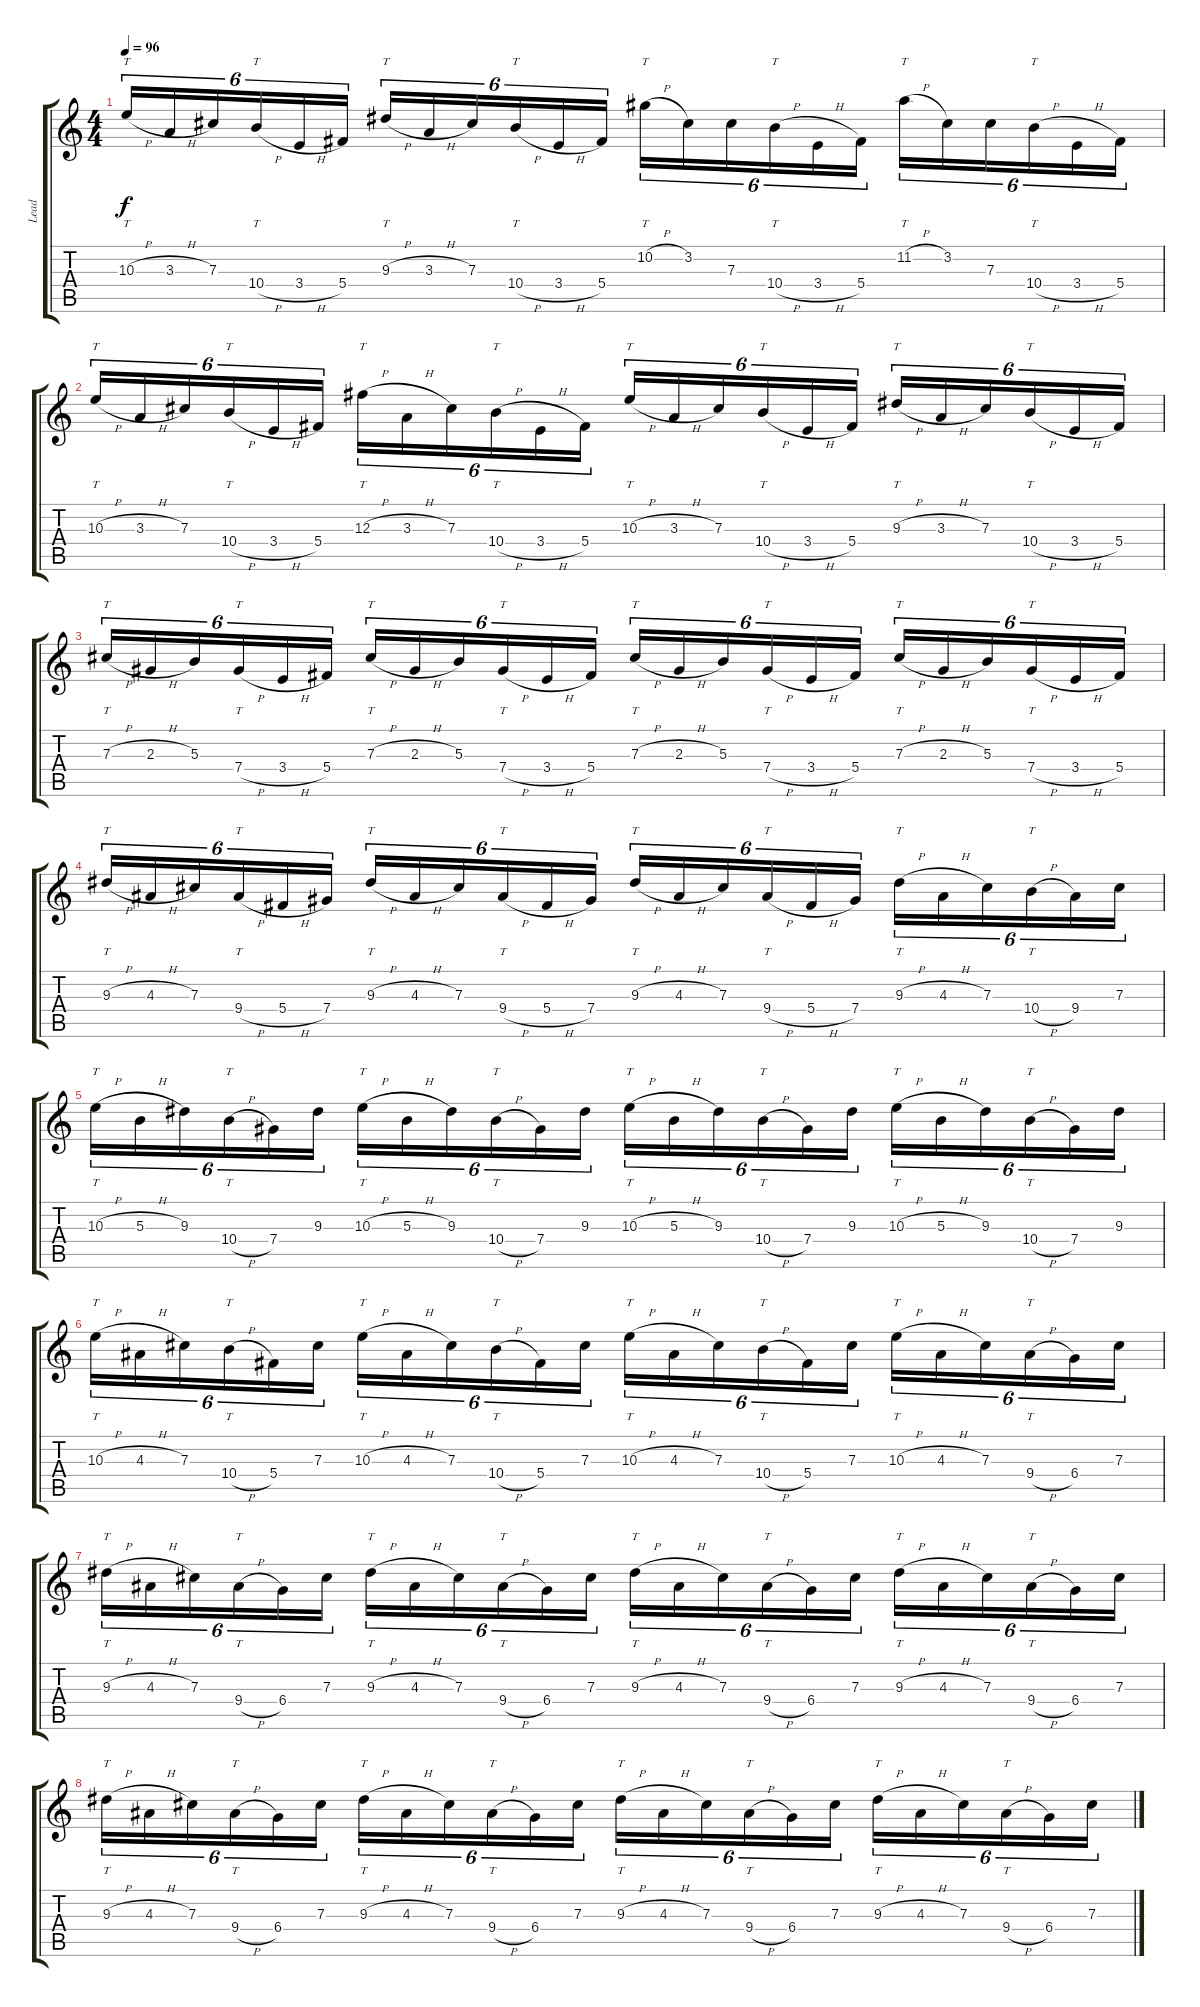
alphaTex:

\track ("Lead" "Lead") {instrument distortionguitar}
\staff {score tabs}
\tuning (Eb4 Bb3 Gb3 Db3 Ab2 Db2) {hide}
\ts (4 4)
\tempo 96
\clef g2
\ks c
10.3{h}.16{tt tu (6 4) dy f} 3.3{h}.16{tu (6 4)} 7.3.16{tu (6 4)} 10.4{h}.16{tt tu (6 4)} 3.4{h}.16{tu (6 4)} 5.4.16{tu (6 4)} 9.3{h}.16{tt tu (6 4)} 3.3{h}.16{tu (6 4)} 7.3.16{tu (6 4)} 10.4{h}.16{tt tu (6 4)} 3.4{h}.16{tu (6 4)} 5.4.16{tu (6 4)} 10.2{h}.16{tt tu (6 4)} 3.2.16{tu (6 4)} 7.3.16{tu (6 4)} 10.4{h}.16{tt tu (6 4)} 3.4{h}.16{tu (6 4)} 5.4.16{tu (6 4)} 11.2{h}.16{tt tu (6 4)} 3.2.16{tu (6 4)} 7.3.16{tu (6 4)} 10.4{h}.16{tt tu (6 4)} 3.4{h}.16{tu (6 4)} 5.4.16{tu (6 4)} |
10.3{h}.16{tt tu (6 4)} 3.3{h}.16{tu (6 4)} 7.3.16{tu (6 4)} 10.4{h}.16{tt tu (6 4)} 3.4{h}.16{tu (6 4)} 5.4.16{tu (6 4)} 12.3{h}.16{tt tu (6 4)} 3.3{h}.16{tu (6 4)} 7.3.16{tu (6 4)} 10.4{h}.16{tt tu (6 4)} 3.4{h}.16{tu (6 4)} 5.4.16{tu (6 4)} 10.3{h}.16{tt tu (6 4)} 3.3{h}.16{tu (6 4)} 7.3.16{tu (6 4)} 10.4{h}.16{tt tu (6 4)} 3.4{h}.16{tu (6 4)} 5.4.16{tu (6 4)} 9.3{h}.16{tt tu (6 4)} 3.3{h}.16{tu (6 4)} 7.3.16{tu (6 4)} 10.4{h}.16{tt tu (6 4)} 3.4{h}.16{tu (6 4)} 5.4.16{tu (6 4)} |
7.3{h}.16{tt tu (6 4)} 2.3{h}.16{tu (6 4)} 5.3.16{tu (6 4)} 7.4{h}.16{tt tu (6 4)} 3.4{h}.16{tu (6 4)} 5.4.16{tu (6 4)} 7.3{h}.16{tt tu (6 4)} 2.3{h}.16{tu (6 4)} 5.3.16{tu (6 4)} 7.4{h}.16{tt tu (6 4)} 3.4{h}.16{tu (6 4)} 5.4.16{tu (6 4)} 7.3{h}.16{tt tu (6 4)} 2.3{h}.16{tu (6 4)} 5.3.16{tu (6 4)} 7.4{h}.16{tt tu (6 4)} 3.4{h}.16{tu (6 4)} 5.4.16{tu (6 4)} 7.3{h}.16{tt tu (6 4)} 2.3{h}.16{tu (6 4)} 5.3.16{tu (6 4)} 7.4{h}.16{tt tu (6 4)} 3.4{h}.16{tu (6 4)} 5.4.16{tu (6 4)} |
9.3{h}.16{tt tu (6 4)} 4.3{h}.16{tu (6 4)} 7.3.16{tu (6 4)} 9.4{h}.16{tt tu (6 4)} 5.4{h}.16{tu (6 4)} 7.4.16{tu (6 4)} 9.3{h}.16{tt tu (6 4)} 4.3{h}.16{tu (6 4)} 7.3.16{tu (6 4)} 9.4{h}.16{tt tu (6 4)} 5.4{h}.16{tu (6 4)} 7.4.16{tu (6 4)} 9.3{h}.16{tt tu (6 4)} 4.3{h}.16{tu (6 4)} 7.3.16{tu (6 4)} 9.4{h}.16{tt tu (6 4)} 5.4{h}.16{tu (6 4)} 7.4.16{tu (6 4)} 9.3{h}.16{tt tu (6 4)} 4.3{h}.16{tu (6 4)} 7.3.16{tu (6 4)} 10.4{h}.16{tt tu (6 4)} 9.4.16{tu (6 4)} 7.3.16{tu (6 4)} |
10.3{h}.16{tt tu (6 4)} 5.3{h}.16{tu (6 4)} 9.3.16{tu (6 4)} 10.4{h}.16{tt tu (6 4)} 7.4.16{tu (6 4)} 9.3.16{tu (6 4)} 10.3{h}.16{tt tu (6 4)} 5.3{h}.16{tu (6 4)} 9.3.16{tu (6 4)} 10.4{h}.16{tt tu (6 4)} 7.4.16{tu (6 4)} 9.3.16{tu (6 4)} 10.3{h}.16{tt tu (6 4)} 5.3{h}.16{tu (6 4)} 9.3.16{tu (6 4)} 10.4{h}.16{tt tu (6 4)} 7.4.16{tu (6 4)} 9.3.16{tu (6 4)} 10.3{h}.16{tt tu (6 4)} 5.3{h}.16{tu (6 4)} 9.3.16{tu (6 4)} 10.4{h}.16{tt tu (6 4)} 7.4.16{tu (6 4)} 9.3.16{tu (6 4)} |
10.3{h}.16{tt tu (6 4)} 4.3{h}.16{tu (6 4)} 7.3.16{tu (6 4)} 10.4{h}.16{tt tu (6 4)} 5.4.16{tu (6 4)} 7.3.16{tu (6 4)} 10.3{h}.16{tt tu (6 4)} 4.3{h}.16{tu (6 4)} 7.3.16{tu (6 4)} 10.4{h}.16{tt tu (6 4)} 5.4.16{tu (6 4)} 7.3.16{tu (6 4)} 10.3{h}.16{tt tu (6 4)} 4.3{h}.16{tu (6 4)} 7.3.16{tu (6 4)} 10.4{h}.16{tt tu (6 4)} 5.4.16{tu (6 4)} 7.3.16{tu (6 4)} 10.3{h}.16{tt tu (6 4)} 4.3{h}.16{tu (6 4)} 7.3.16{tu (6 4)} 9.4{h}.16{tt tu (6 4)} 6.4.16{tu (6 4)} 7.3.16{tu (6 4)} |
9.3{h}.16{tt tu (6 4)} 4.3{h}.16{tu (6 4)} 7.3.16{tu (6 4)} 9.4{h}.16{tt tu (6 4)} 6.4.16{tu (6 4)} 7.3.16{tu (6 4)} 9.3{h}.16{tt tu (6 4)} 4.3{h}.16{tu (6 4)} 7.3.16{tu (6 4)} 9.4{h}.16{tt tu (6 4)} 6.4.16{tu (6 4)} 7.3.16{tu (6 4)} 9.3{h}.16{tt tu (6 4)} 4.3{h}.16{tu (6 4)} 7.3.16{tu (6 4)} 9.4{h}.16{tt tu (6 4)} 6.4.16{tu (6 4)} 7.3.16{tu (6 4)} 9.3{h}.16{tt tu (6 4)} 4.3{h}.16{tu (6 4)} 7.3.16{tu (6 4)} 9.4{h}.16{tt tu (6 4)} 6.4.16{tu (6 4)} 7.3.16{tu (6 4)} |
9.3{h}.16{tt tu (6 4)} 4.3{h}.16{tu (6 4)} 7.3.16{tu (6 4)} 9.4{h}.16{tt tu (6 4)} 6.4.16{tu (6 4)} 7.3.16{tu (6 4)} 9.3{h}.16{tt tu (6 4)} 4.3{h}.16{tu (6 4)} 7.3.16{tu (6 4)} 9.4{h}.16{tt tu (6 4)} 6.4.16{tu (6 4)} 7.3.16{tu (6 4)} 9.3{h}.16{tt tu (6 4)} 4.3{h}.16{tu (6 4)} 7.3.16{tu (6 4)} 9.4{h}.16{tt tu (6 4)} 6.4.16{tu (6 4)} 7.3.16{tu (6 4)} 9.3{h}.16{tt tu (6 4)} 4.3{h}.16{tu (6 4)} 7.3.16{tu (6 4)} 9.4{h}.16{tt tu (6 4)} 6.4.16{tu (6 4)} 7.3.16{tu (6 4)}
